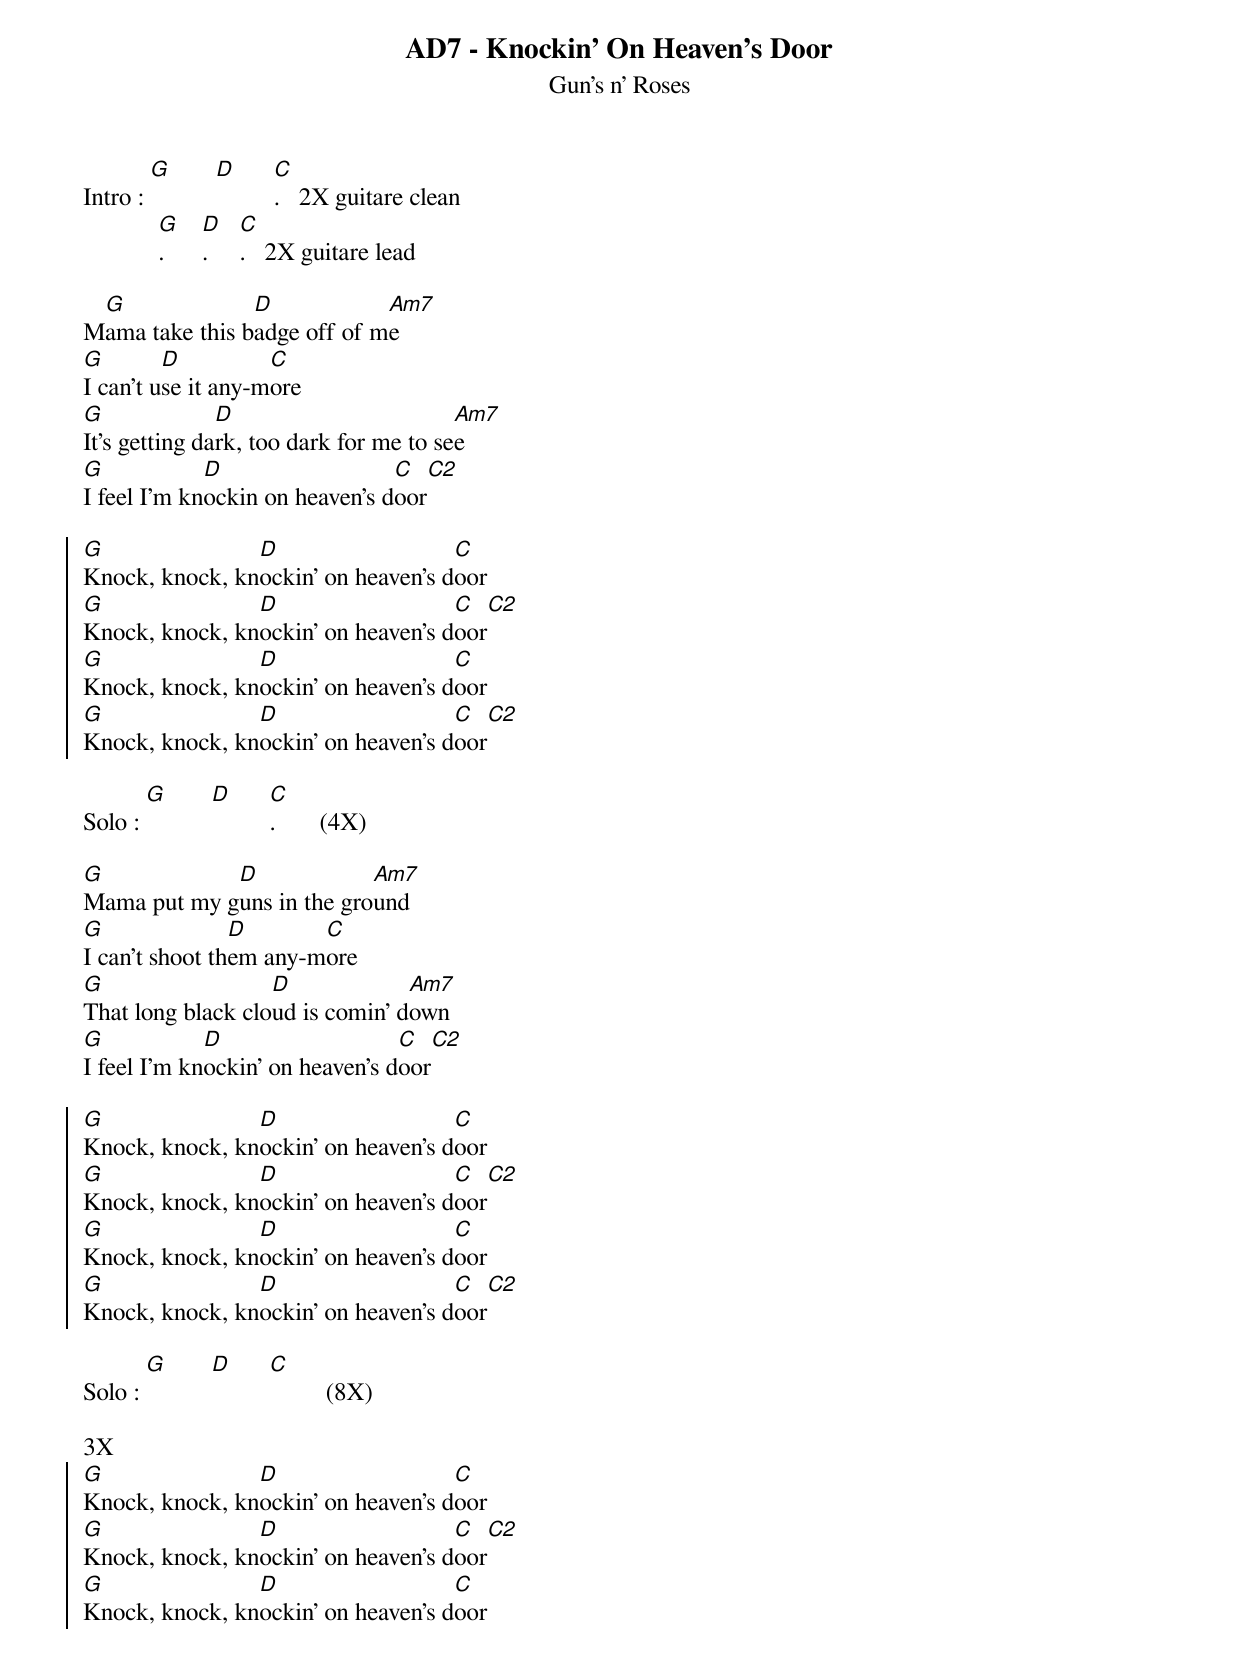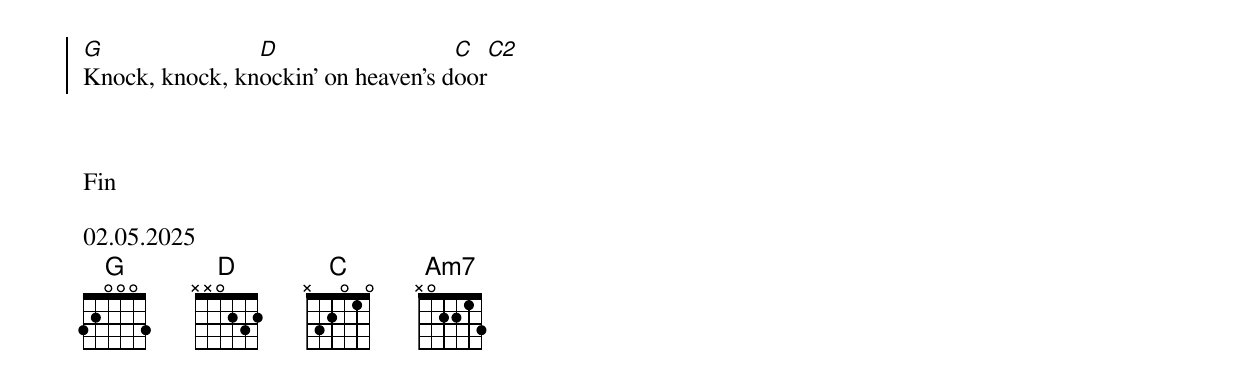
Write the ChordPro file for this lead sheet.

{title: AD7 - Knockin' On Heaven's Door}
{subtitle: Gun’s n’ Roses}
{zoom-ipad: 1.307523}
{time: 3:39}


Intro : [G]       [D]      [C].   2X guitare clean
            [G].      [D].     [C].   2X guitare lead

M[G]ama take this b[D]adge off of m[Am7]e
[G]I can't u[D]se it any-m[C]ore
[G]It's getting da[D]rk, too dark for me to se[Am7]e
[G]I feel I'm kn[D]ockin on heaven's d[C]oor[C2]

{soc}
[G]Knock, knock, kn[D]ockin' on heaven's d[C]oor
[G]Knock, knock, kn[D]ockin' on heaven's d[C]oor[C2]
[G]Knock, knock, kn[D]ockin' on heaven's d[C]oor
[G]Knock, knock, kn[D]ockin' on heaven's d[C]oor[C2]
{eoc}

Solo : [G]       [D]      [C].       (4X)

[G]Mama put my g[D]uns in the gro[Am7]und
[G]I can't shoot th[D]em any-m[C]ore
[G]That long black clo[D]ud is comin' d[Am7]own
[G]I feel I'm kn[D]ockin' on heaven's d[C]oor[C2]

{soc}
[G]Knock, knock, kn[D]ockin' on heaven's d[C]oor
[G]Knock, knock, kn[D]ockin' on heaven's d[C]oor[C2]
[G]Knock, knock, kn[D]ockin' on heaven's d[C]oor
[G]Knock, knock, kn[D]ockin' on heaven's d[C]oor[C2]
{eoc}

Solo : [G]       [D]      [C]         (8X)

3X
{soc}
[G]Knock, knock, kn[D]ockin' on heaven's d[C]oor
[G]Knock, knock, kn[D]ockin' on heaven's d[C]oor[C2]
[G]Knock, knock, kn[D]ockin' on heaven's d[C]oor
[G]Knock, knock, kn[D]ockin' on heaven's d[C]oor[C2]
{eoc}



Fin

02.05.2025
